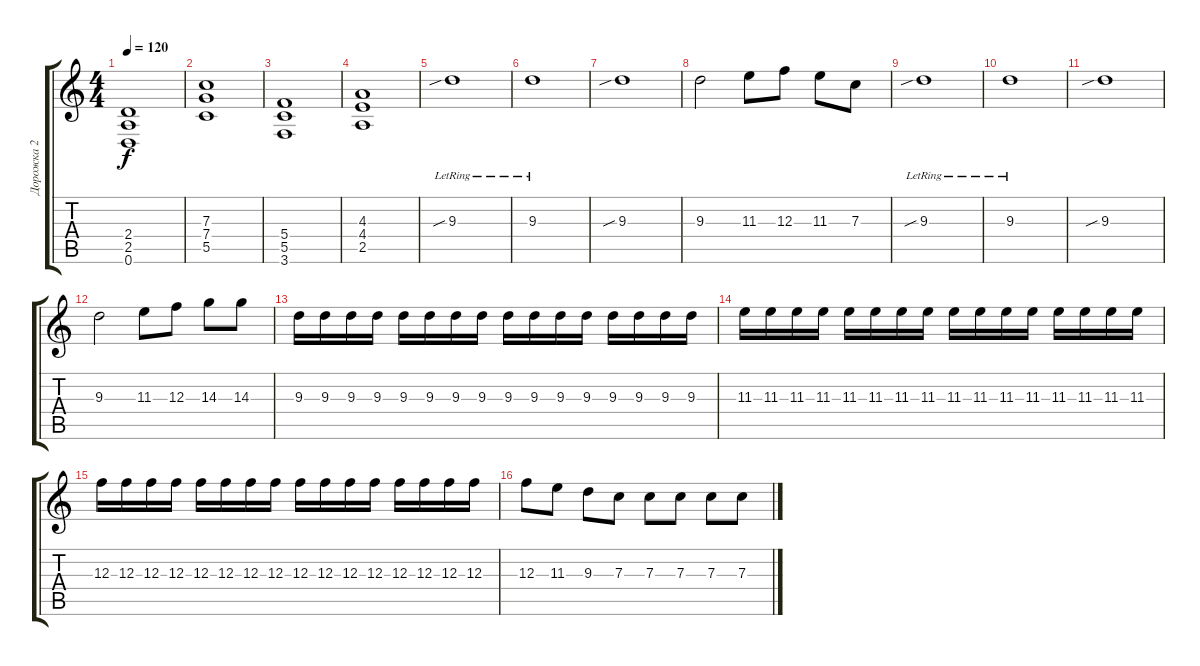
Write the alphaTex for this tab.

\track ("Дорожка 2" "Дорожка 2") {instrument distortionguitar}
\staff {score tabs}
\tuning (D4 A3 F3 C3 G2 D2) {hide}
\ts (4 4)
\tempo 120
\clef g2
\ks c
(2.4 2.5 0.6).1{dy f} |
(7.3 7.4 5.5).1 |
(5.4 5.5 3.6).1 |
(4.3 4.4 2.5).1 |
9.3{sib lr}.1{volume 13} |
9.3{lr}.1 |
9.3{sib}.1 |
9.3.2 11.3.8 12.3.8 11.3.8 7.3.8 |
9.3{sib lr}.1 |
9.3{lr}.1 |
9.3{sib}.1 |
9.3.2 11.3.8 12.3.8 14.3.8 14.3.8 |
9.3.16 9.3.16 9.3.16 9.3.16 9.3.16 9.3.16 9.3.16 9.3.16 9.3.16 9.3.16 9.3.16 9.3.16 9.3.16 9.3.16 9.3.16 9.3.16 |
11.3.16 11.3.16 11.3.16 11.3.16 11.3.16 11.3.16 11.3.16 11.3.16 11.3.16 11.3.16 11.3.16 11.3.16 11.3.16 11.3.16 11.3.16 11.3.16 |
12.3.16 12.3.16 12.3.16 12.3.16 12.3.16 12.3.16 12.3.16 12.3.16 12.3.16 12.3.16 12.3.16 12.3.16 12.3.16 12.3.16 12.3.16 12.3.16 |
12.3.8 11.3.8 9.3.8 7.3.8 7.3.8 7.3.8 7.3.8 7.3.8
